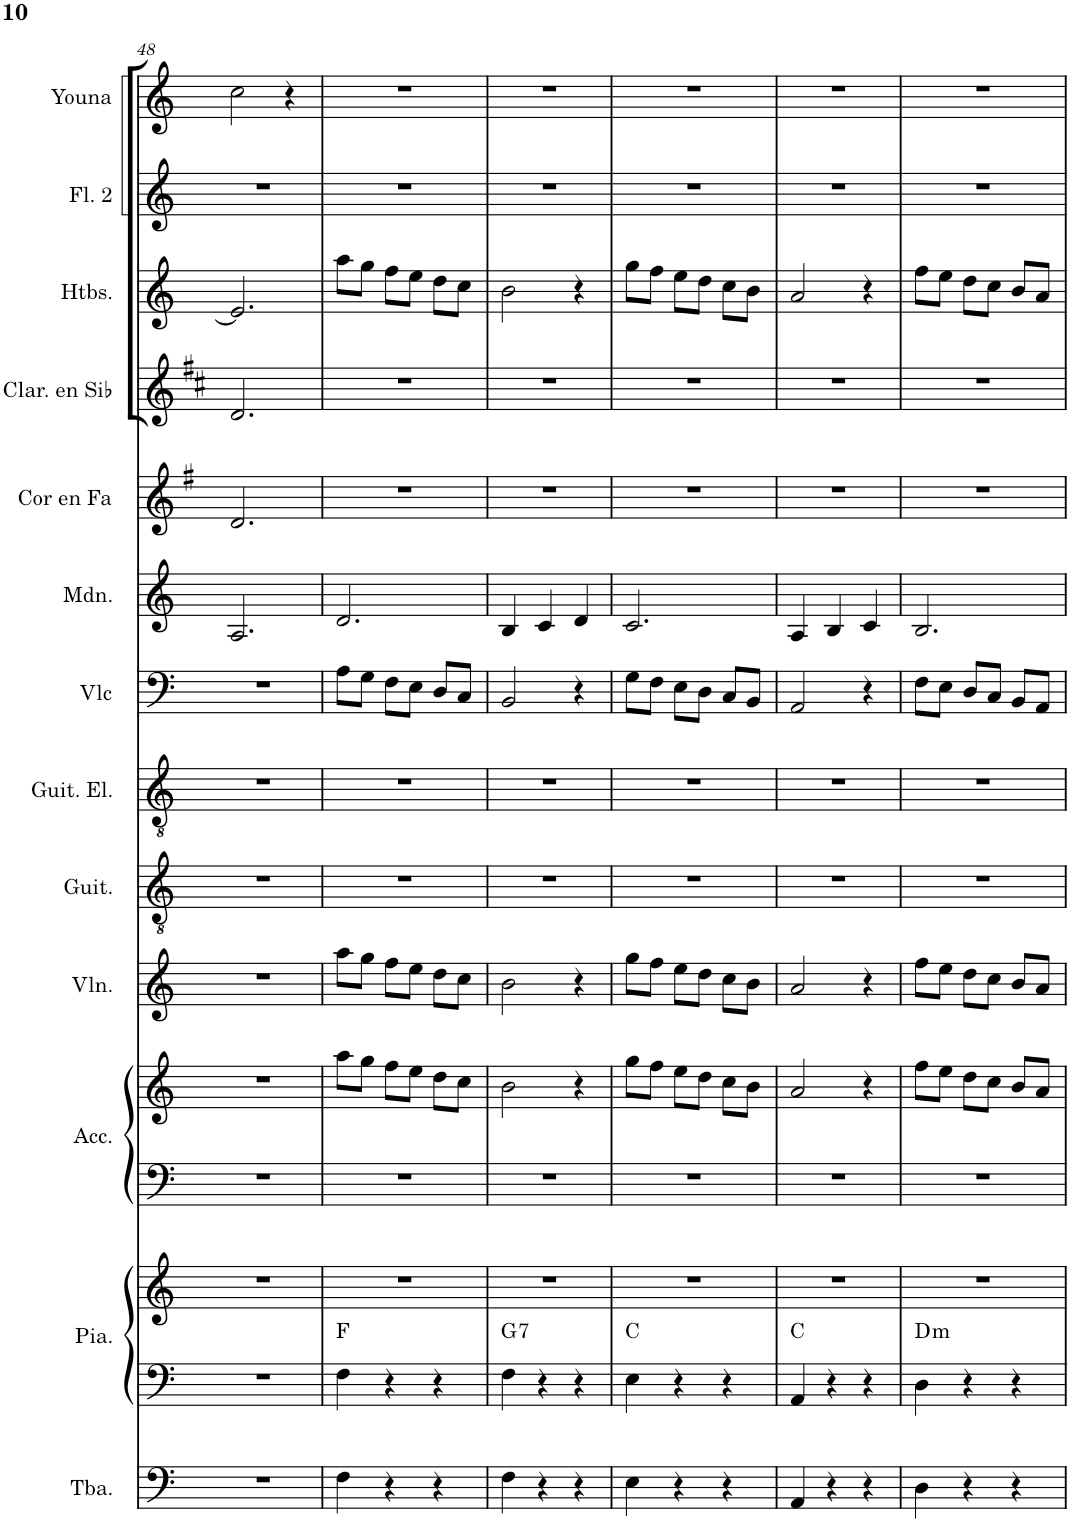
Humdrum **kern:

**kern	**kern	**kern	**harte	**kern	**kern	**kern	**kern	**kern	**kern	**kern	**kern	**kern	**kern	**kern	**kern
*part13	*part12	*part12	*part12	*part11	*part11	*part10	*part9	*part8	*part7	*part6	*part5	*part4	*part3	*part2	*part1
*staff15	*staff14	*staff13	*	*staff12	*staff11	*staff10	*staff9	*staff8	*staff7	*staff6	*staff5	*staff4	*staff3	*staff2	*staff1
*I"Tuba	*I"Piano	*	*	*I"Accordéon	*	*I"Violon	*I"Guitare acoustique	*I"Guitare électrique	*I"Violoncelle	*I"Mandoline	*I"Cor en Fa	*I"Clarinette en Sib	*I"Hautbois	*I"Flûte 2	*I"Flûte
*I'Tba.	*I'Pia.	*	*	*I'Acc.	*	*I'Vln.	*I'Guit.	*I'Guit. El.	*I'Vlc	*I'Mdn.	*I'Cor en Fa	*I'Clar. en Sib	*I'Htbs.	*I'Fl. 2	*
!!LO:PB:g=z
*clefF4	*clefF4	*clefG2	*	*clefF4	*clefG2	*clefG2	*clefGv2	*clefGv2	*clefF4	*clefG2	*clefG2	*clefG2	*clefG2	*clefG2	*clefG2
*	*	*	*	*	*	*	*	*	*	*	*Trd4c7	*Trd1c2	*	*	*
*k[]	*k[]	*k[]	*	*k[]	*k[]	*k[]	*k[]	*k[]	*k[]	*k[]	*k[f#]	*k[f#c#]	*k[]	*k[]	*k[]
*M3/4	*M3/4	*M3/4	*	*M3/4	*M3/4	*M3/4	*M3/4	*M3/4	*M3/4	*M3/4	*M3/4	*M3/4	*M3/4	*M3/4	*M3/4
=48	=48	=48	=48	=48	=48	=48	=48	=48	=48	=48	=48	=48	=48	=48	=48
2.r	2.r	2.r	.	2.r	2.r	2.r	2.r	2.r	2.r	2.A/	2.d/	2.d/	2.e/]	2.r	2cc\
.	.	.	.	.	.	.	.	.	.	.	.	.	.	.	4r
=49	=49	=49	=49	=49	=49	=49	=49	=49	=49	=49	=49	=49	=49	=49	=49
4F\	4F\	2.r	F:maj	2.r	8aa\L	8aa\L	2.r	2.r	8A\L	2.d/	2.r	2.r	8aa\L	2.r	2.r
.	.	.	.	.	8gg\J	8gg\J	.	.	8G\J	.	.	.	8gg\J	.	.
4r	4r	.	.	.	8ff\L	8ff\L	.	.	8F\L	.	.	.	8ff\L	.	.
.	.	.	.	.	8ee\J	8ee\J	.	.	8E\J	.	.	.	8ee\J	.	.
4r	4r	.	.	.	8dd\L	8dd\L	.	.	8D/L	.	.	.	8dd\L	.	.
.	.	.	.	.	8cc\J	8cc\J	.	.	8C/J	.	.	.	8cc\J	.	.
=50	=50	=50	=50	=50	=50	=50	=50	=50	=50	=50	=50	=50	=50	=50	=50
!	!	!	!LO:H:kt=7	!	!	!	!	!	!	!	!	!	!	!	!
4F\	4F\	2.r	G:7	2.r	2b\	2b\	2.r	2.r	2BB/	4B/	2.r	2.r	2b\	2.r	2.r
4r	4r	.	.	.	.	.	.	.	.	4c/	.	.	.	.	.
4r	4r	.	.	.	4r	4r	.	.	4r	4d/	.	.	4r	.	.
=51	=51	=51	=51	=51	=51	=51	=51	=51	=51	=51	=51	=51	=51	=51	=51
4E\	4E\	2.r	C:maj	2.r	8gg\L	8gg\L	2.r	2.r	8G\L	2.c/	2.r	2.r	8gg\L	2.r	2.r
.	.	.	.	.	8ff\J	8ff\J	.	.	8F\J	.	.	.	8ff\J	.	.
4r	4r	.	.	.	8ee\L	8ee\L	.	.	8E\L	.	.	.	8ee\L	.	.
.	.	.	.	.	8dd\J	8dd\J	.	.	8D\J	.	.	.	8dd\J	.	.
4r	4r	.	.	.	8cc\L	8cc\L	.	.	8C/L	.	.	.	8cc\L	.	.
.	.	.	.	.	8b\J	8b\J	.	.	8BB/J	.	.	.	8b\J	.	.
=52	=52	=52	=52	=52	=52	=52	=52	=52	=52	=52	=52	=52	=52	=52	=52
4AA/	4AA/	2.r	C:maj	2.r	2a/	2a/	2.r	2.r	2AA/	4A/	2.r	2.r	2a/	2.r	2.r
4r	4r	.	.	.	.	.	.	.	.	4B/	.	.	.	.	.
4r	4r	.	.	.	4r	4r	.	.	4r	4c/	.	.	4r	.	.
=53	=53	=53	=53	=53	=53	=53	=53	=53	=53	=53	=53	=53	=53	=53	=53
!	!	!	!LO:H:kt=m	!	!	!	!	!	!	!	!	!	!	!	!
4D\	4D\	2.r	D:min	2.r	8ff\L	8ff\L	2.r	2.r	8F\L	2.B/	2.r	2.r	8ff\L	2.r	2.r
.	.	.	.	.	8ee\J	8ee\J	.	.	8E\J	.	.	.	8ee\J	.	.
4r	4r	.	.	.	8dd\L	8dd\L	.	.	8D/L	.	.	.	8dd\L	.	.
.	.	.	.	.	8cc\J	8cc\J	.	.	8C/J	.	.	.	8cc\J	.	.
4r	4r	.	.	.	8b/L	8b/L	.	.	8BB/L	.	.	.	8b/L	.	.
.	.	.	.	.	8a/J	8a/J	.	.	8AA/J	.	.	.	8a/J	.	.
=	=	=	=	=	=	=	=	=	=	=	=	=	=	=	=
*-	*-	*-	*-	*-	*-	*-	*-	*-	*-	*-	*-	*-	*-	*-	*-
